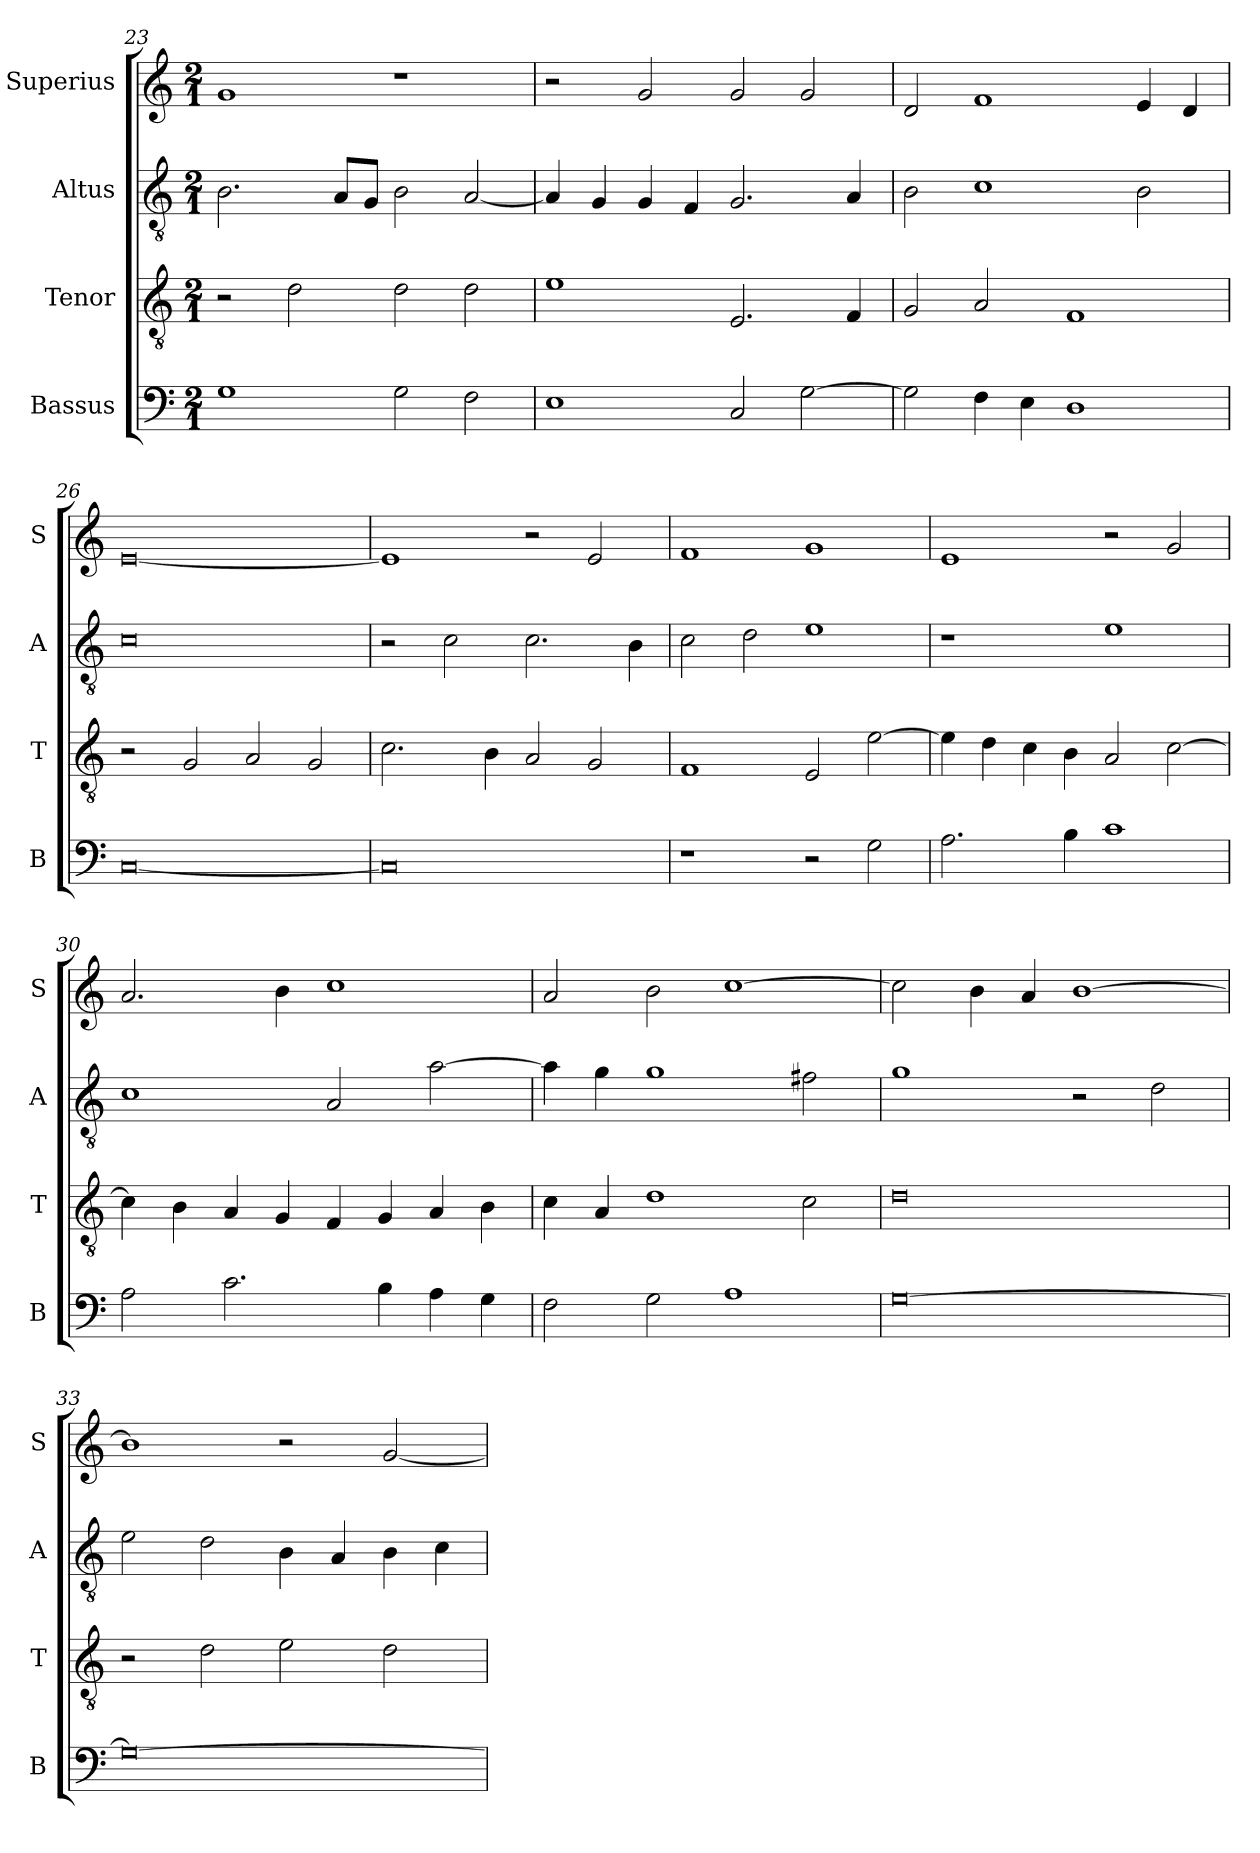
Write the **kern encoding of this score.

**kern	**kern	**kern	**kern
*part4	*part3	*part2	*part1
*staff4	*staff3	*staff2	*staff1
*I"Bassus	*I"Tenor	*I"Altus	*I"Superius
*I'B	*I'T	*I'A	*I'S
*clefF4	*clefGv2	*clefGv2	*clefG2
*k[]	*k[]	*k[]	*k[]
*C:	*C:	*C:	*C:
*M2/1	*M2/1	*M2/1	*M2/1
=23	=23	=23	=23
1G	2r	2.B	1g
.	2d	.	.
.	.	8AL	.
.	.	8GJ	.
2G	2d	2B	1r
2F	2d	[2A	.
=24	=24	=24	=24
1E	1e	4A]	2r
.	.	4G	.
.	.	4G	2g
.	.	4F	.
2C	2.E	2.G	2g
[2G	.	.	2g
.	4F	4A	.
=25	=25	=25	=25
2G]	2G	2B	2d
4F	2A	1c	1f
4E	.	.	.
1D	1F	.	.
.	.	2B	4e
.	.	.	4d
=26	=26	=26	=26
[0C	2r	0c	[0e
.	2G	.	.
.	2A	.	.
.	2G	.	.
=27	=27	=27	=27
0C]	2.c	2r	1e]
.	.	2c	.
.	4B	.	.
.	2A	2.c	2r
.	2G	.	2e
.	.	4B	.
=28	=28	=28	=28
1r	1F	2c	1f
.	.	2d	.
2r	2E	1e	1g
2G	[2e	.	.
=29	=29	=29	=29
2.A	4e]	1r	1e
.	4d	.	.
.	4c	.	.
4B	4B	.	.
1c	2A	1e	2r
.	[2c	.	2g
=30	=30	=30	=30
2A	4c]	1c	2.a
.	4B	.	.
2.c	4A	.	.
.	4G	.	4b
.	4F	2A	1cc
4B	4G	.	.
4A	4A	[2a	.
4G	4B	.	.
=31	=31	=31	=31
2F	4c	4a]	2a
.	4A	4g	.
2G	1d	1g	2b
1A	.	.	[1cc
.	2c	2f#X	.
=32	=32	=32	=32
[0G	0d	1g	2cc]
.	.	.	4b
.	.	.	4a
.	.	2r	[1b
.	.	2d	.
=33	=33	=33	=33
0G_	2r	2e	1b]
.	2d	2d	.
.	2e	4B	2r
.	.	4A	.
.	2d	4B	[2g
.	.	4c	.
=	=	=	=
*-	*-	*-	*-
